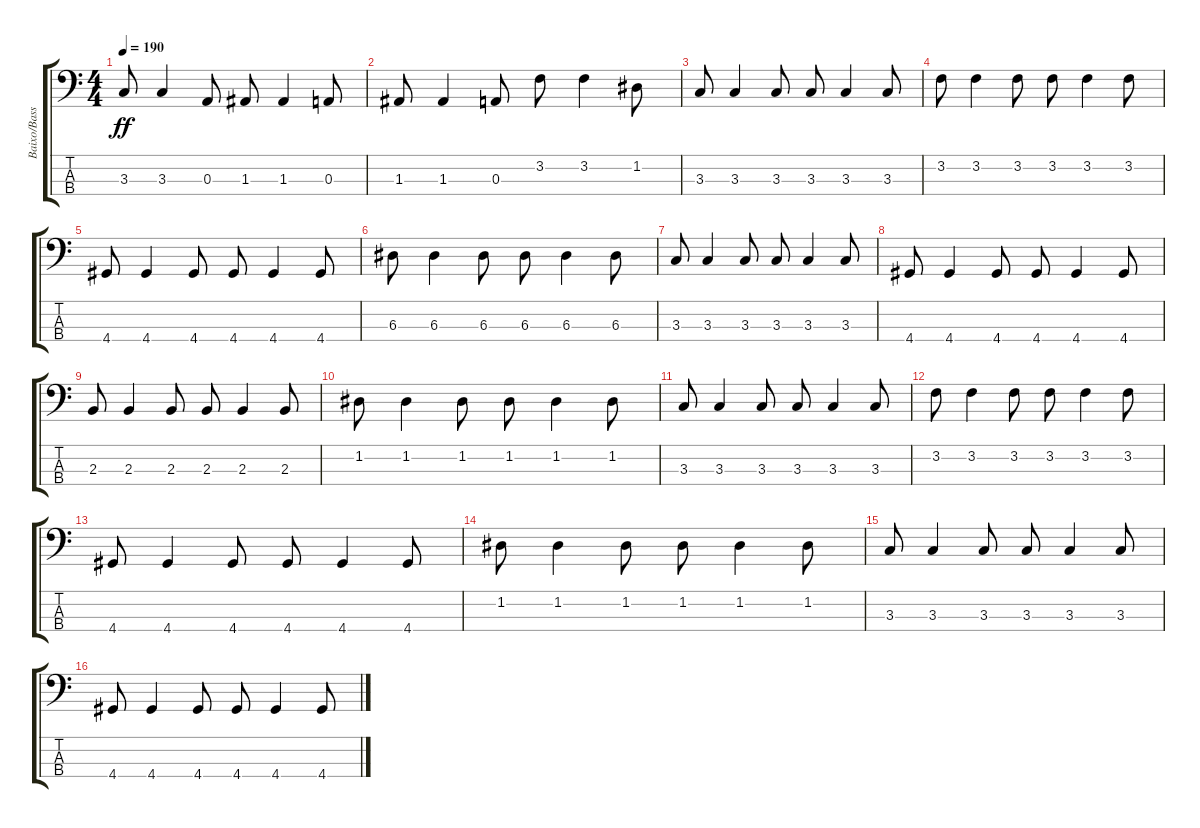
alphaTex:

\track ("Baixo/Bass" "Baixo/Bass") {instrument electricbasspick}
\staff {score tabs}
\tuning (G2 D2 A1 E1) {hide}
\ts (4 4)
\tempo 190
\clef f4
\ks c
3.3.8{dy ff} 3.3.4 0.3.8 1.3.8 1.3.4 0.3.8 |
1.3.8 1.3.4 0.3.8 3.2.8 3.2.4 1.2.8 |
3.3.8 3.3.4 3.3.8 3.3.8 3.3.4 3.3.8 |
3.2.8 3.2.4 3.2.8 3.2.8 3.2.4 3.2.8 |
4.4.8 4.4.4 4.4.8 4.4.8 4.4.4 4.4.8 |
6.3.8 6.3.4 6.3.8 6.3.8 6.3.4 6.3.8 |
3.3.8 3.3.4 3.3.8 3.3.8 3.3.4 3.3.8 |
4.4.8 4.4.4 4.4.8 4.4.8 4.4.4 4.4.8 |
2.3.8 2.3.4 2.3.8 2.3.8 2.3.4 2.3.8 |
1.2.8 1.2.4 1.2.8 1.2.8 1.2.4 1.2.8 |
3.3.8 3.3.4 3.3.8 3.3.8 3.3.4 3.3.8 |
3.2.8 3.2.4 3.2.8 3.2.8 3.2.4 3.2.8 |
4.4.8 4.4.4 4.4.8 4.4.8 4.4.4 4.4.8 |
1.2.8 1.2.4 1.2.8 1.2.8 1.2.4 1.2.8 |
3.3.8 3.3.4 3.3.8 3.3.8 3.3.4 3.3.8 |
4.4.8 4.4.4 4.4.8 4.4.8 4.4.4 4.4.8
